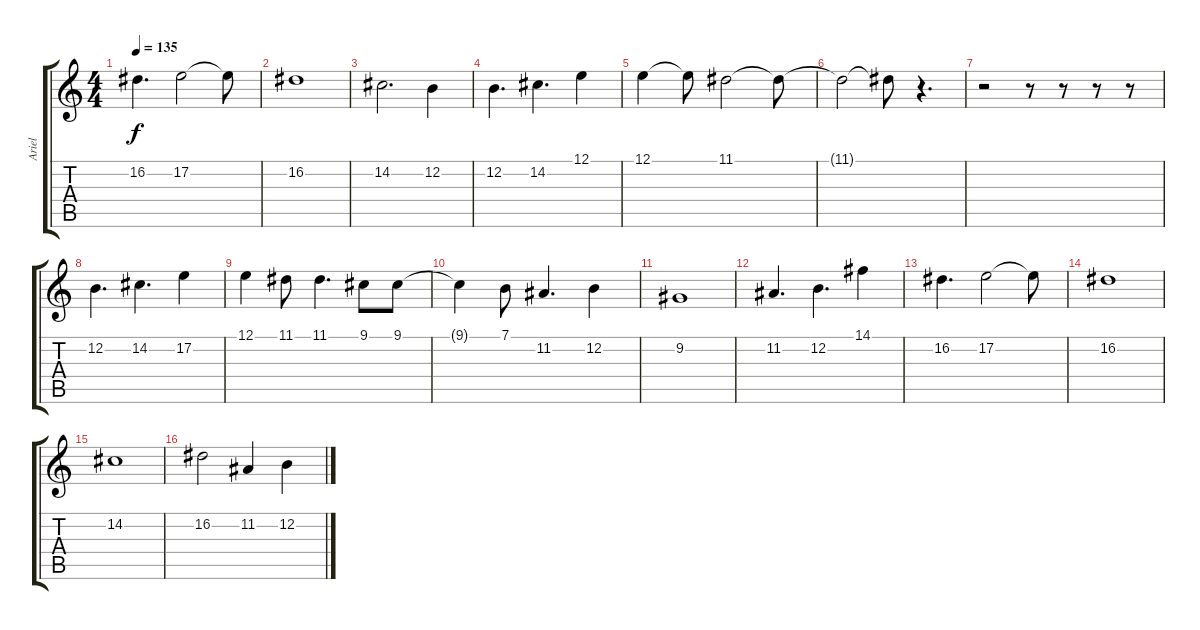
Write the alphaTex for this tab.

\track ("Ariel" "Ariel") {instrument oboe}
\staff {score tabs}
\tuning (E4 B3 G3 D3 A2 E2) {hide}
\ts (4 4)
\tempo 135
\clef g2
\ks c
16.2.4{d dy f} 17.2.2 17.2{t}.8 |
16.2.1 |
14.2.2{d} 12.2.4 |
12.2.4{d} 14.2.4{d} 12.1.4 |
12.1.4 12.1{t}.8 11.1.2 11.1{t}.8 |
11.1{t}.2 11.1{t}.8 r.4{d} |
r.2 r.8 r.8 r.8 r.8 |
12.2.4{d} 14.2.4{d} 17.2.4 |
12.1.4 11.1.8 11.1.4{d} 9.1.8 9.1.8 |
9.1{t}.4 7.1.8 11.2.4{d} 12.2.4 |
9.2.1 |
11.2.4{d} 12.2.4{d} 14.1.4 |
16.2.4{d} 17.2.2 17.2{t}.8 |
16.2.1 |
14.2.1 |
16.2.2 11.2.4 12.2.4
